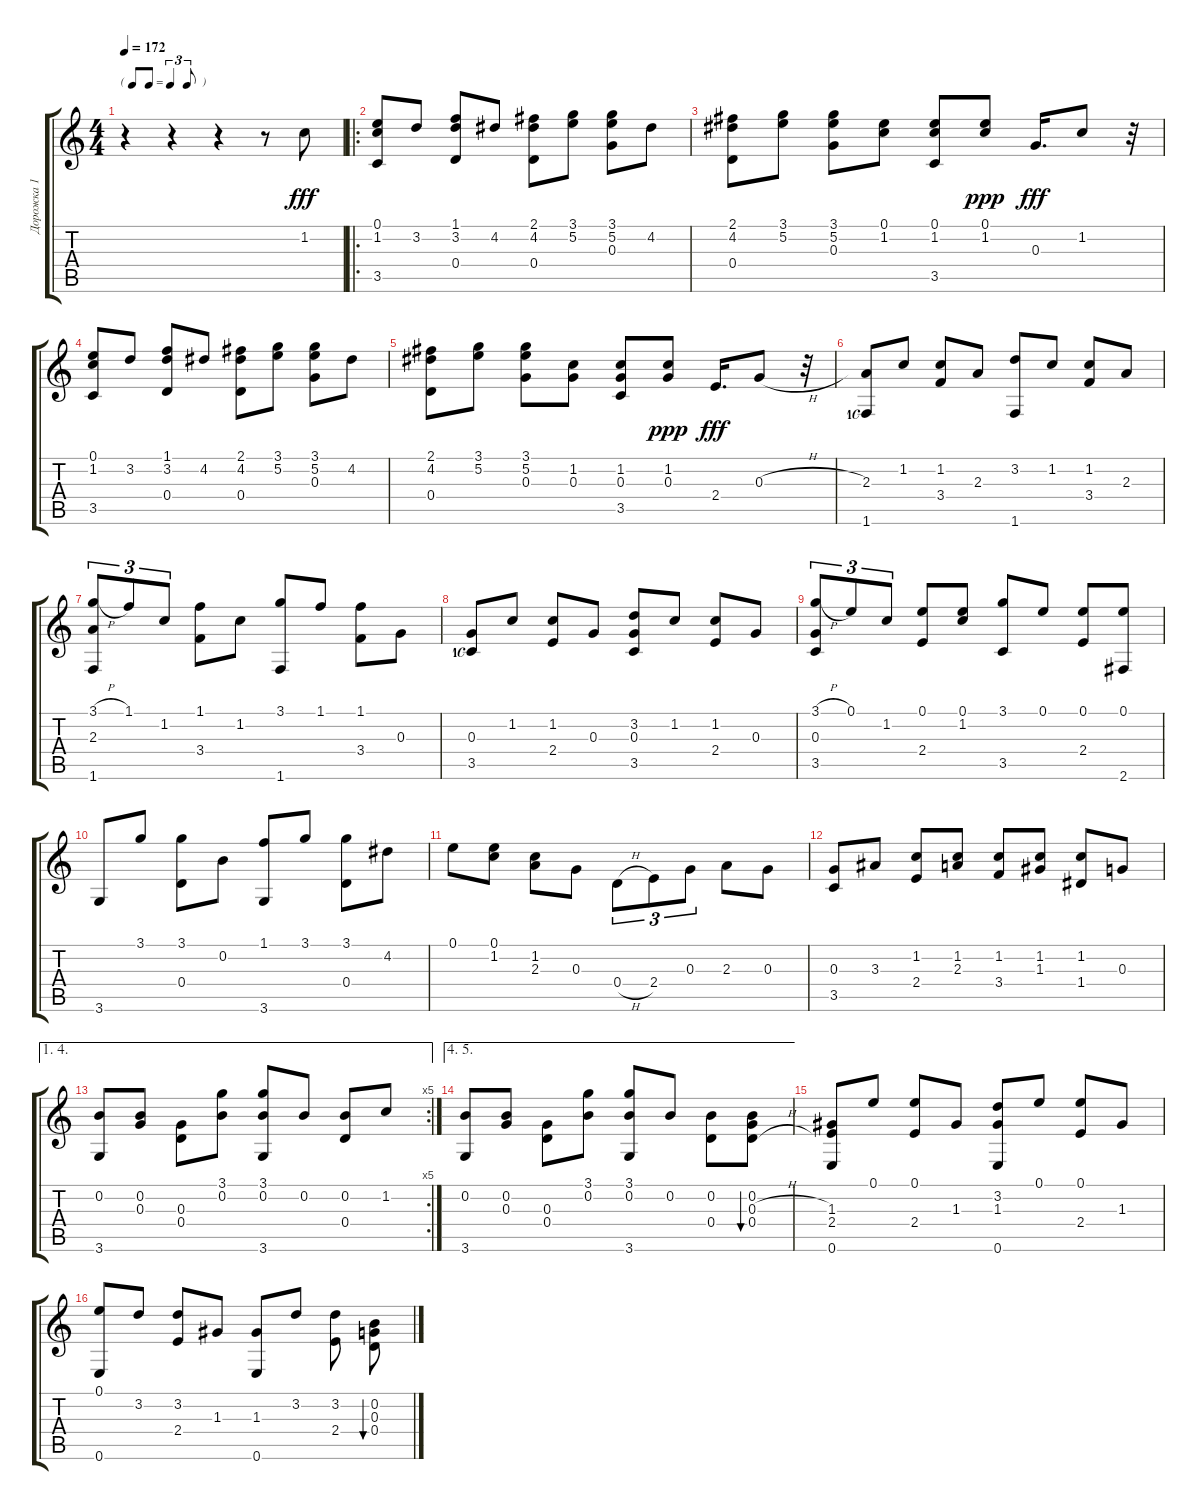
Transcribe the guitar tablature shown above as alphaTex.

\track ("Дорожка 1" "Дорожка 1") {instrument acousticguitarsteel}
\staff {score tabs}
\tuning (E4 B3 G3 D3 A2 E2) {hide}
\ts (4 4)
\tf triplet8th
\tempo 172
\clef g2
\ks c
r.4{dy fff instrument acousticguitarsteel} r.4 r.4 r.8 1.2.8 |
\ro
(0.1 1.2 3.5).8 3.2.8 (1.1 3.2 0.4).8 4.2.8 (2.1 4.2 0.4).8 (3.1 5.2).8 (3.1 5.2 0.3).8 4.2.8 |
(2.1 4.2 0.4).8 (3.1 5.2).8 (3.1 5.2 0.3).8 (0.1 1.2).8 (0.1 1.2 3.5).8 (0.1 1.2).8{dy ppp} 0.3.16{d dy fff} 1.2.8 r.32 |
(0.1 1.2 3.5).8 3.2.8 (1.1 3.2 0.4).8 4.2.8 (2.1 4.2 0.4).8 (3.1 5.2).8 (3.1 5.2 0.3).8 4.2.8 |
(2.1 4.2 0.4).8 (3.1 5.2).8{beam split} (3.1 5.2 0.3).8{beam Down} (1.2 0.3).8{beam Down beam split} (1.2 0.3 3.5).8 (1.2 0.3).8{dy ppp} 2.4.16{d dy fff} 0.3{h}.8 r.32 |
(2.3 1.6{lf 2 rf 5}).8 1.2.8 (1.2 3.4).8 2.3.8 (3.2 1.6).8 1.2.8 (1.2 3.4).8 2.3.8 |
(3.1{h} 2.3 1.6).8{tu (3 2)} 1.1.8{tu (3 2)} 1.2.8{tu (3 2)} (1.1 3.4).8 1.2.8 (3.1 1.6).8 1.1.8 (1.1 3.4).8 0.3.8 |
(0.3 3.5{lf 2 rf 5}).8 1.2.8 (1.2 2.4).8 0.3.8 (3.2 0.3 3.5).8 1.2.8 (1.2 2.4).8 0.3.8 |
(3.1{h} 0.3 3.5).8{tu (3 2)} 0.1.8{tu (3 2)} 1.2.8{tu (3 2)} (0.1 2.4).8 (0.1 1.2).8 (3.1 3.5).8 0.1.8 (0.1 2.4).8 (0.1 2.6).8 |
3.6.8 3.1.8 (3.1 0.4).8 0.2.8 (1.1 3.6).8 3.1.8 (3.1 0.4).8 4.2.8 |
0.1.8{beam Down} (0.1 1.2).8{beam Down beam split} (1.2 2.3).8{beam Down} 0.3.8{beam Down} 0.4{h}.8{tu (3 2) beam Down} 2.4.8{tu (3 2) beam Down} 0.3.8{tu (3 2) beam Down} 2.3.8{beam Down} 0.3.8{beam Down} |
(0.3 3.5).8 3.3.8 (1.2 2.4).8 (1.2 2.3).8 (1.2 3.4).8 (1.2 1.3).8 (1.2 1.4).8 0.3.8 |
\ae (1 4)
\rc 5
(0.2 3.6).8 (0.2 0.3).8 (0.3 0.4).8 (3.1 0.2).8 (3.1 0.2 3.6).8 0.2.8 (0.2 0.4).8 1.2.8 |
\ae (4 5)
(0.2 3.6).8 (0.2 0.3).8 (0.3 0.4).8 (3.1 0.2).8 (3.1 0.2 3.6).8 0.2.8{beam split} (0.2 0.4).8{beam Down} (0.2 0.3{h} 0.4{h}).8{bu 60 beam Down} |
(1.3 2.4 0.6).8 0.1.8 (0.1 2.4).8 1.3.8 (3.2 1.3 0.6).8 0.1.8 (0.1 2.4).8 1.3.8 |
(0.1 0.6).8 3.2.8 (3.2 2.4).8 1.3.8 (1.3 0.6).8 3.2.8{beam split} (3.2 2.4).8{beam Down beam split} (0.2 0.3{sl} 0.4{sl}).8{bu 60 beam Down}
